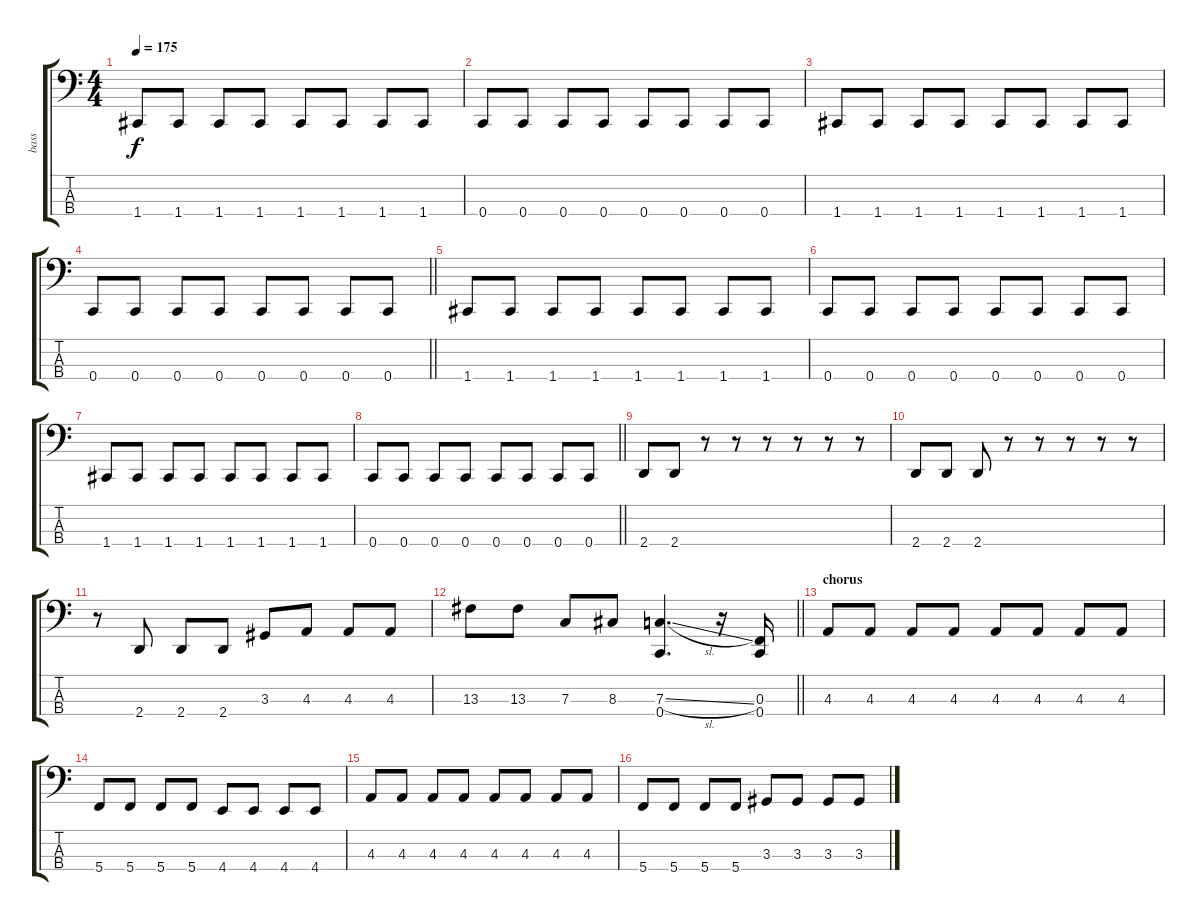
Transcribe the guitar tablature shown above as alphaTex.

\track ("bass" "bass") {instrument electricbassfinger}
\staff {score tabs}
\tuning (Eb2 Bb1 F1 C1) {hide}
\ts (4 4)
\tempo 175
\clef f4
\ks c
1.4.8{dy f} 1.4.8 1.4.8 1.4.8 1.4.8 1.4.8 1.4.8 1.4.8 |
0.4.8 0.4.8 0.4.8 0.4.8 0.4.8 0.4.8 0.4.8 0.4.8 |
1.4.8 1.4.8 1.4.8 1.4.8 1.4.8 1.4.8 1.4.8 1.4.8 |
\barLineRight lightlight
0.4.8 0.4.8 0.4.8 0.4.8 0.4.8 0.4.8 0.4.8 0.4.8 |
1.4.8 1.4.8 1.4.8 1.4.8 1.4.8 1.4.8 1.4.8 1.4.8 |
0.4.8 0.4.8 0.4.8 0.4.8 0.4.8 0.4.8 0.4.8 0.4.8 |
1.4.8 1.4.8 1.4.8 1.4.8 1.4.8 1.4.8 1.4.8 1.4.8 |
\barLineRight lightlight
0.4.8 0.4.8 0.4.8 0.4.8 0.4.8 0.4.8 0.4.8 0.4.8 |
\section ("" "")
2.4.8 2.4.8 r.8 r.8 r.8 r.8 r.8 r.8 |
2.4.8 2.4.8 2.4.8 r.8 r.8 r.8 r.8 r.8 |
r.8 2.4.8 2.4.8 2.4.8 3.3.8 4.3.8 4.3.8 4.3.8 |
\barLineRight lightlight
13.3.8 13.3.8 7.3.8 8.3.8 (7.3{sl} 0.4).4{d} r.16 (0.3 0.4).16 |
\section ("" "chorus")
4.3.8 4.3.8 4.3.8 4.3.8 4.3.8 4.3.8 4.3.8 4.3.8 |
5.4.8 5.4.8 5.4.8 5.4.8 4.4.8 4.4.8 4.4.8 4.4.8 |
4.3.8 4.3.8 4.3.8 4.3.8 4.3.8 4.3.8 4.3.8 4.3.8 |
5.4.8 5.4.8 5.4.8 5.4.8 3.3.8 3.3.8 3.3.8 3.3.8
